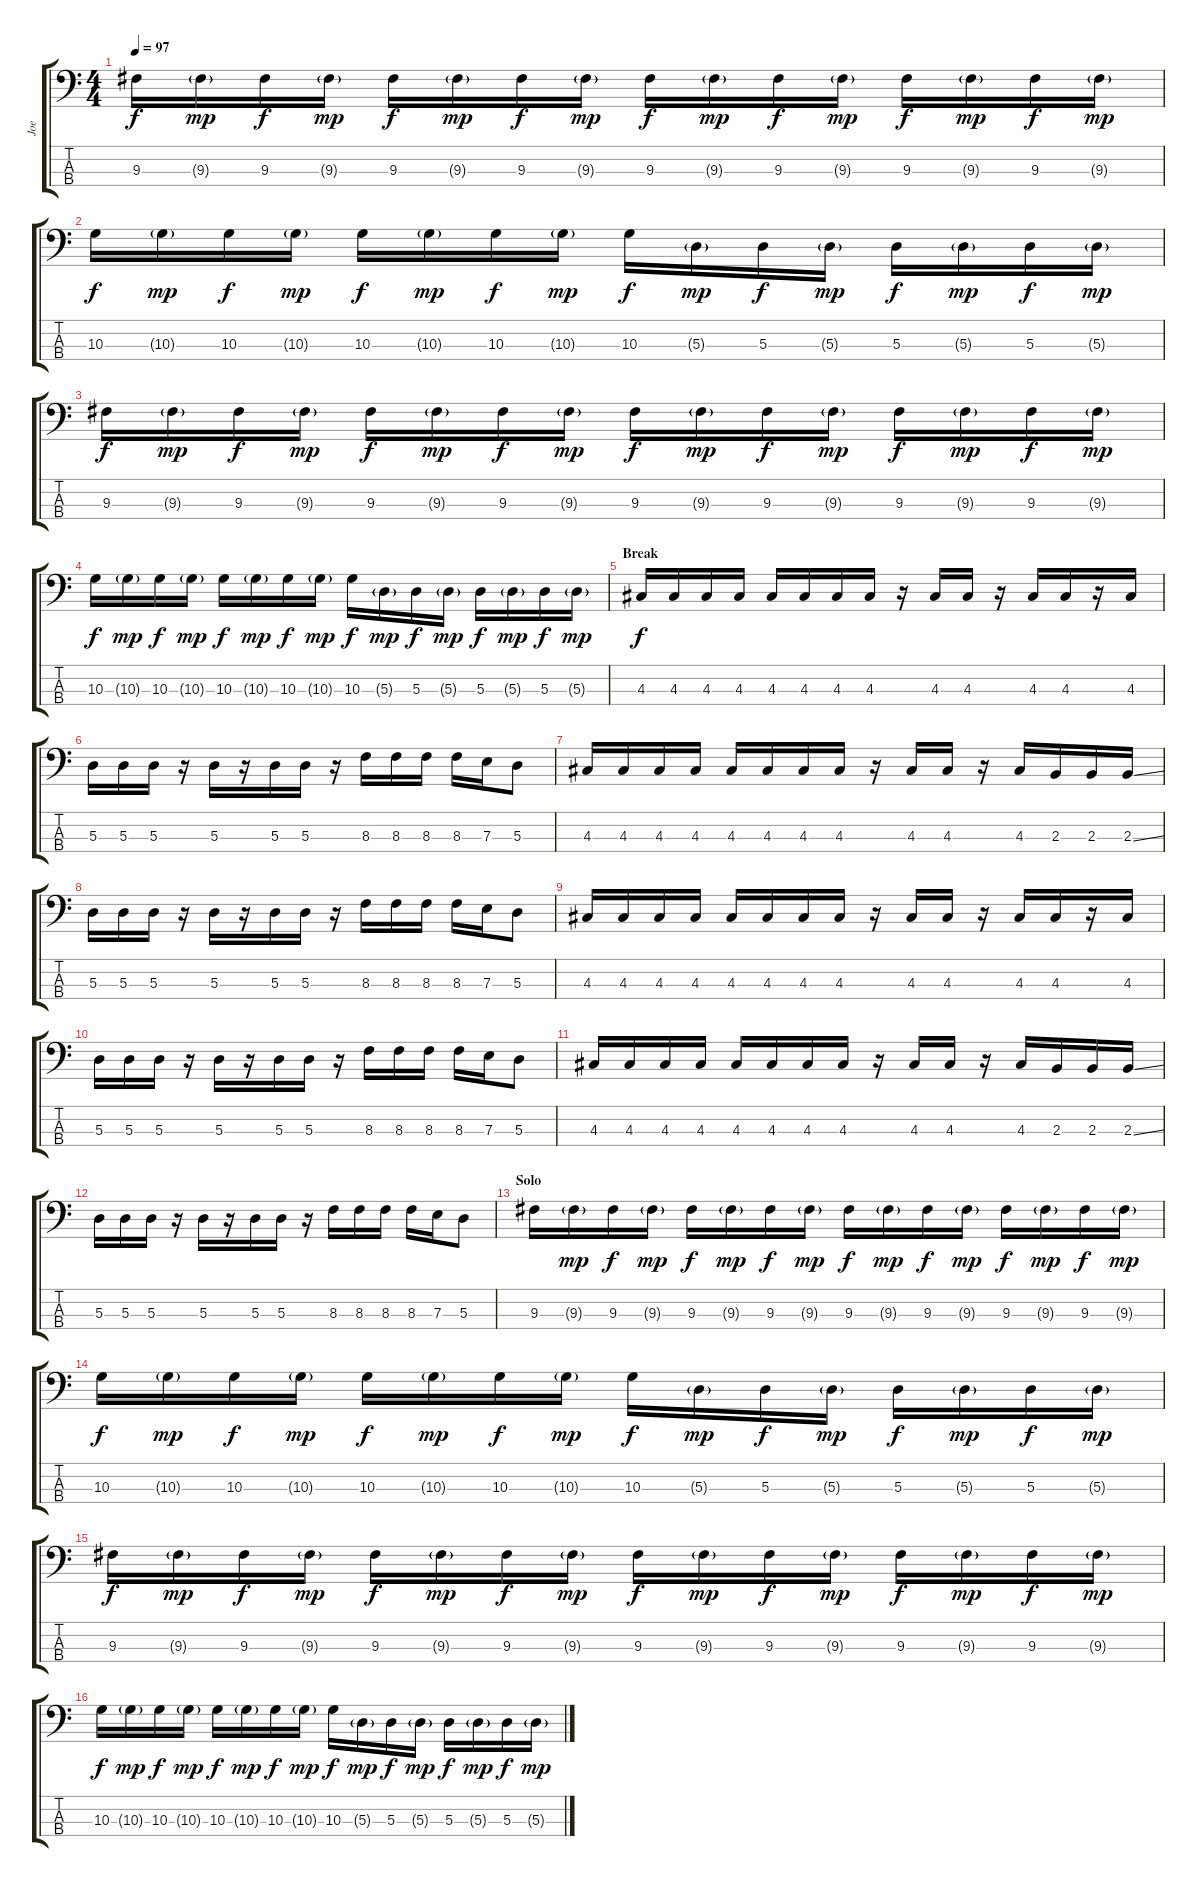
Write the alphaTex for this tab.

\track ("Joe" "Joe") {instrument electricbasspick}
\staff {score tabs}
\tuning (G2 D2 A1 D1) {hide}
\ts (4 4)
\tempo 97
\clef f4
\ks c
9.3.16{dy f} 9.3{g}.16{dy mp} 9.3.16{dy f} 9.3{g}.16{dy mp} 9.3.16{dy f} 9.3{g}.16{dy mp} 9.3.16{dy f} 9.3{g}.16{dy mp} 9.3.16{dy f} 9.3{g}.16{dy mp} 9.3.16{dy f} 9.3{g}.16{dy mp} 9.3.16{dy f} 9.3{g}.16{dy mp} 9.3.16{dy f} 9.3{g}.16{dy mp} |
10.3.16{dy f} 10.3{g}.16{dy mp} 10.3.16{dy f} 10.3{g}.16{dy mp} 10.3.16{dy f} 10.3{g}.16{dy mp} 10.3.16{dy f} 10.3{g}.16{dy mp} 10.3.16{dy f} 5.3{g}.16{dy mp} 5.3.16{dy f} 5.3{g}.16{dy mp} 5.3.16{dy f} 5.3{g}.16{dy mp} 5.3.16{dy f} 5.3{g}.16{dy mp} |
9.3.16{dy f} 9.3{g}.16{dy mp} 9.3.16{dy f} 9.3{g}.16{dy mp} 9.3.16{dy f} 9.3{g}.16{dy mp} 9.3.16{dy f} 9.3{g}.16{dy mp} 9.3.16{dy f} 9.3{g}.16{dy mp} 9.3.16{dy f} 9.3{g}.16{dy mp} 9.3.16{dy f} 9.3{g}.16{dy mp} 9.3.16{dy f} 9.3{g}.16{dy mp} |
10.3.16{dy f} 10.3{g}.16{dy mp} 10.3.16{dy f} 10.3{g}.16{dy mp} 10.3.16{dy f} 10.3{g}.16{dy mp} 10.3.16{dy f} 10.3{g}.16{dy mp} 10.3.16{dy f} 5.3{g}.16{dy mp} 5.3.16{dy f} 5.3{g}.16{dy mp} 5.3.16{dy f} 5.3{g}.16{dy mp} 5.3.16{dy f} 5.3{g}.16{dy mp} |
\section ("" "Break")
4.3.16{dy f} 4.3.16 4.3.16 4.3.16 4.3.16 4.3.16 4.3.16 4.3.16 r.16 4.3.16 4.3.16 r.16 4.3.16 4.3.16 r.16 4.3.16 |
5.3.16 5.3.16 5.3.16 r.16 5.3.16 r.16 5.3.16 5.3.16 r.16 8.3.16 8.3.16 8.3.16 8.3.16 7.3.16 5.3.8 |
4.3.16 4.3.16 4.3.16 4.3.16 4.3.16 4.3.16 4.3.16 4.3.16 r.16 4.3.16 4.3.16 r.16 4.3.16 2.3.16 2.3.16 2.3{ss}.16 |
5.3.16 5.3.16 5.3.16 r.16 5.3.16 r.16 5.3.16 5.3.16 r.16 8.3.16 8.3.16 8.3.16 8.3.16 7.3.16 5.3.8 |
4.3.16 4.3.16 4.3.16 4.3.16 4.3.16 4.3.16 4.3.16 4.3.16 r.16 4.3.16 4.3.16 r.16 4.3.16 4.3.16 r.16 4.3.16 |
5.3.16 5.3.16 5.3.16 r.16 5.3.16 r.16 5.3.16 5.3.16 r.16 8.3.16 8.3.16 8.3.16 8.3.16 7.3.16 5.3.8 |
4.3.16 4.3.16 4.3.16 4.3.16 4.3.16 4.3.16 4.3.16 4.3.16 r.16 4.3.16 4.3.16 r.16 4.3.16 2.3.16 2.3.16 2.3{ss}.16 |
5.3.16 5.3.16 5.3.16 r.16 5.3.16 r.16 5.3.16 5.3.16 r.16 8.3.16 8.3.16 8.3.16 8.3.16 7.3.16 5.3.8 |
\section ("" "Solo")
9.3.16 9.3{g}.16{dy mp} 9.3.16{dy f} 9.3{g}.16{dy mp} 9.3.16{dy f} 9.3{g}.16{dy mp} 9.3.16{dy f} 9.3{g}.16{dy mp} 9.3.16{dy f} 9.3{g}.16{dy mp} 9.3.16{dy f} 9.3{g}.16{dy mp} 9.3.16{dy f} 9.3{g}.16{dy mp} 9.3.16{dy f} 9.3{g}.16{dy mp} |
10.3.16{dy f} 10.3{g}.16{dy mp} 10.3.16{dy f} 10.3{g}.16{dy mp} 10.3.16{dy f} 10.3{g}.16{dy mp} 10.3.16{dy f} 10.3{g}.16{dy mp} 10.3.16{dy f} 5.3{g}.16{dy mp} 5.3.16{dy f} 5.3{g}.16{dy mp} 5.3.16{dy f} 5.3{g}.16{dy mp} 5.3.16{dy f} 5.3{g}.16{dy mp} |
9.3.16{dy f} 9.3{g}.16{dy mp} 9.3.16{dy f} 9.3{g}.16{dy mp} 9.3.16{dy f} 9.3{g}.16{dy mp} 9.3.16{dy f} 9.3{g}.16{dy mp} 9.3.16{dy f} 9.3{g}.16{dy mp} 9.3.16{dy f} 9.3{g}.16{dy mp} 9.3.16{dy f} 9.3{g}.16{dy mp} 9.3.16{dy f} 9.3{g}.16{dy mp} |
10.3.16{dy f} 10.3{g}.16{dy mp} 10.3.16{dy f} 10.3{g}.16{dy mp} 10.3.16{dy f} 10.3{g}.16{dy mp} 10.3.16{dy f} 10.3{g}.16{dy mp} 10.3.16{dy f} 5.3{g}.16{dy mp} 5.3.16{dy f} 5.3{g}.16{dy mp} 5.3.16{dy f} 5.3{g}.16{dy mp} 5.3.16{dy f} 5.3{g}.16{dy mp}
